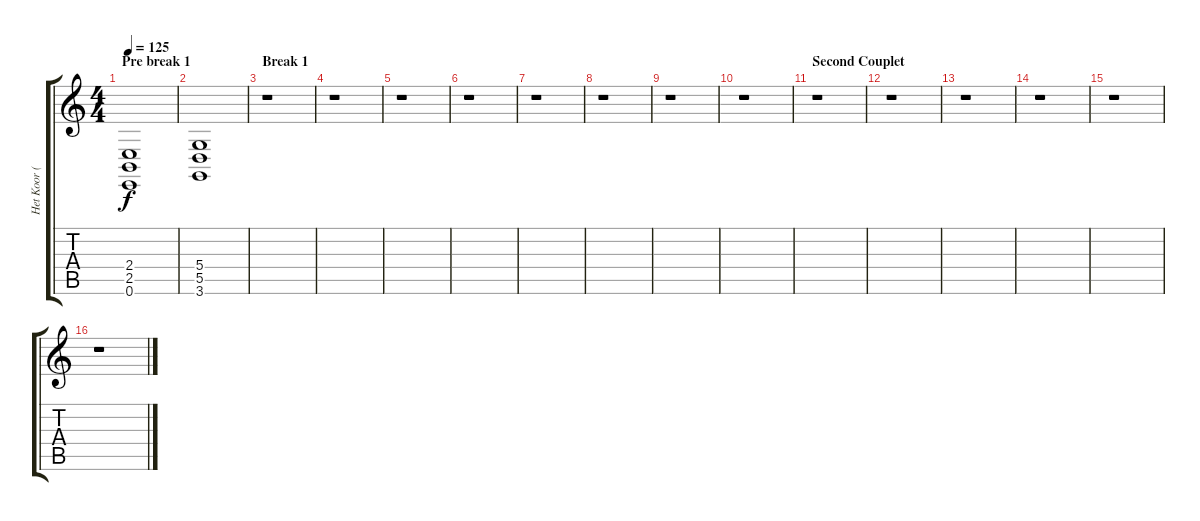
\track ("Het Koor (Mark en Vayos)" "Het Koor (") {instrument oboe}
\staff {score tabs}
\tuning (E4 B3 G3 D3 A2 E2) {hide}
\ts (4 4)
\section ("" "Pre break 1")
\tempo 125
\clef g2
\ks c
(2.4 2.5 0.6).1{dy f} |
(5.4 5.5 3.6).1 |
\section ("" "Break 1")
r.1 |
r.1 |
r.1 |
r.1 |
r.1 |
r.1 |
r.1 |
r.1 |
\section ("" "Second Couplet")
r.1 |
r.1 |
r.1 |
r.1 |
r.1 |
r.1
